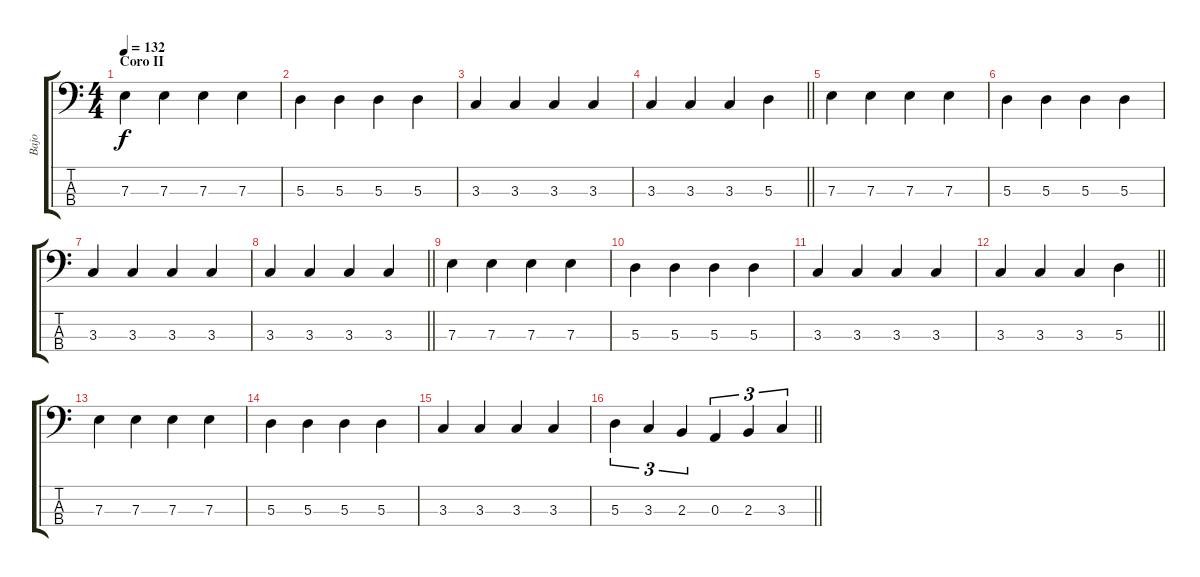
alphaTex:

\track ("Bajo" "Bajo") {instrument electricbasspick}
\staff {score tabs}
\tuning (G2 D2 A1 E1) {hide}
\ts (4 4)
\section ("" "Coro II")
\tempo 132
\clef f4
\ks c
7.3.4{dy f} 7.3.4 7.3.4 7.3.4 |
5.3.4 5.3.4 5.3.4 5.3.4 |
3.3.4 3.3.4 3.3.4 3.3.4 |
\barLineRight lightlight
3.3.4 3.3.4 3.3.4 5.3.4 |
7.3.4 7.3.4 7.3.4 7.3.4 |
5.3.4 5.3.4 5.3.4 5.3.4 |
3.3.4 3.3.4 3.3.4 3.3.4 |
\barLineRight lightlight
3.3.4 3.3.4 3.3.4 3.3.4 |
7.3.4 7.3.4 7.3.4 7.3.4 |
5.3.4 5.3.4 5.3.4 5.3.4 |
3.3.4 3.3.4 3.3.4 3.3.4 |
\barLineRight lightlight
3.3.4 3.3.4 3.3.4 5.3.4 |
7.3.4 7.3.4 7.3.4 7.3.4 |
5.3.4 5.3.4 5.3.4 5.3.4 |
3.3.4 3.3.4 3.3.4 3.3.4 |
\barLineRight lightlight
5.3.4{tu (3 2)} 3.3.4{tu (3 2)} 2.3.4{tu (3 2)} 0.3.4{tu (3 2)} 2.3.4{tu (3 2)} 3.3.4{tu (3 2)}
